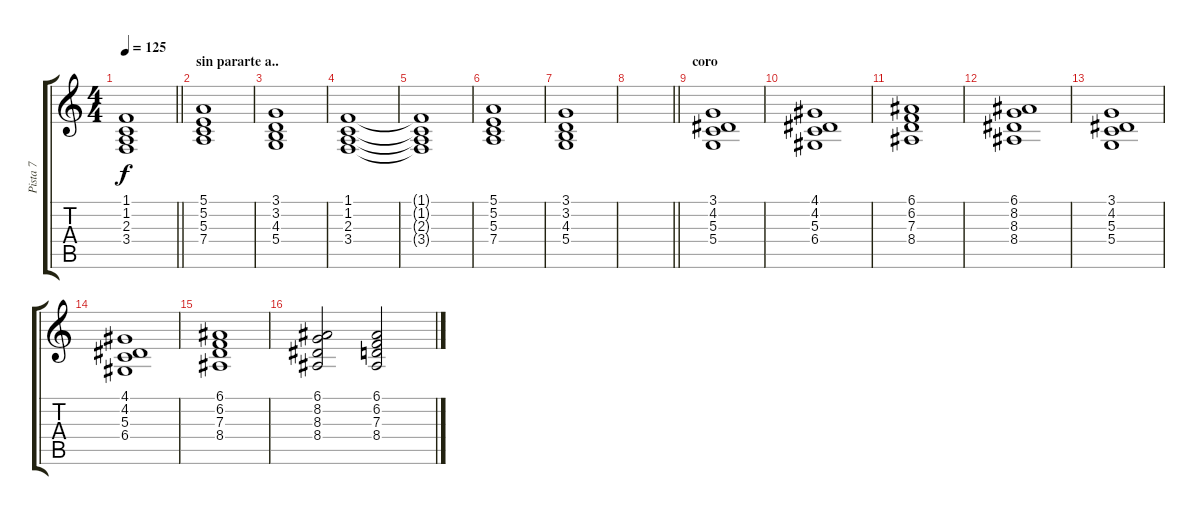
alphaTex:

\track ("Pista 7" "Pista 7") {instrument synthstrings2}
\staff {score tabs}
\tuning (E4 B3 G3 D3 A2 E2) {hide}
\ts (4 4)
\tempo 125
\clef g2
\barLineRight lightlight
\ks c
(1.1{t} 1.2{t} 2.3{t} 3.4{t}).1{dy f} |
\section ("" "sin pararte a..")
(5.1 5.2 5.3 7.4).1 |
(3.1 3.2 4.3 5.4).1 |
(1.1 1.2 2.3 3.4).1 |
(1.1{t} 1.2{t} 2.3{t} 3.4{t}).1 |
(5.1 5.2 5.3 7.4).1 |
(3.1 3.2 4.3 5.4).1 |
\barLineRight lightlight
|
\section ("" "coro")
(3.1 4.2 5.3 5.4).1 |
(4.1 4.2 5.3 6.4).1 |
(6.1 6.2 7.3 8.4).1 |
(6.1 8.2 8.3 8.4).1 |
(3.1 4.2 5.3 5.4).1 |
(4.1 4.2 5.3 6.4).1 |
(6.1 6.2 7.3 8.4).1 |
(6.1 8.2 8.3 8.4).2 (6.1 6.2 7.3 8.4).2
